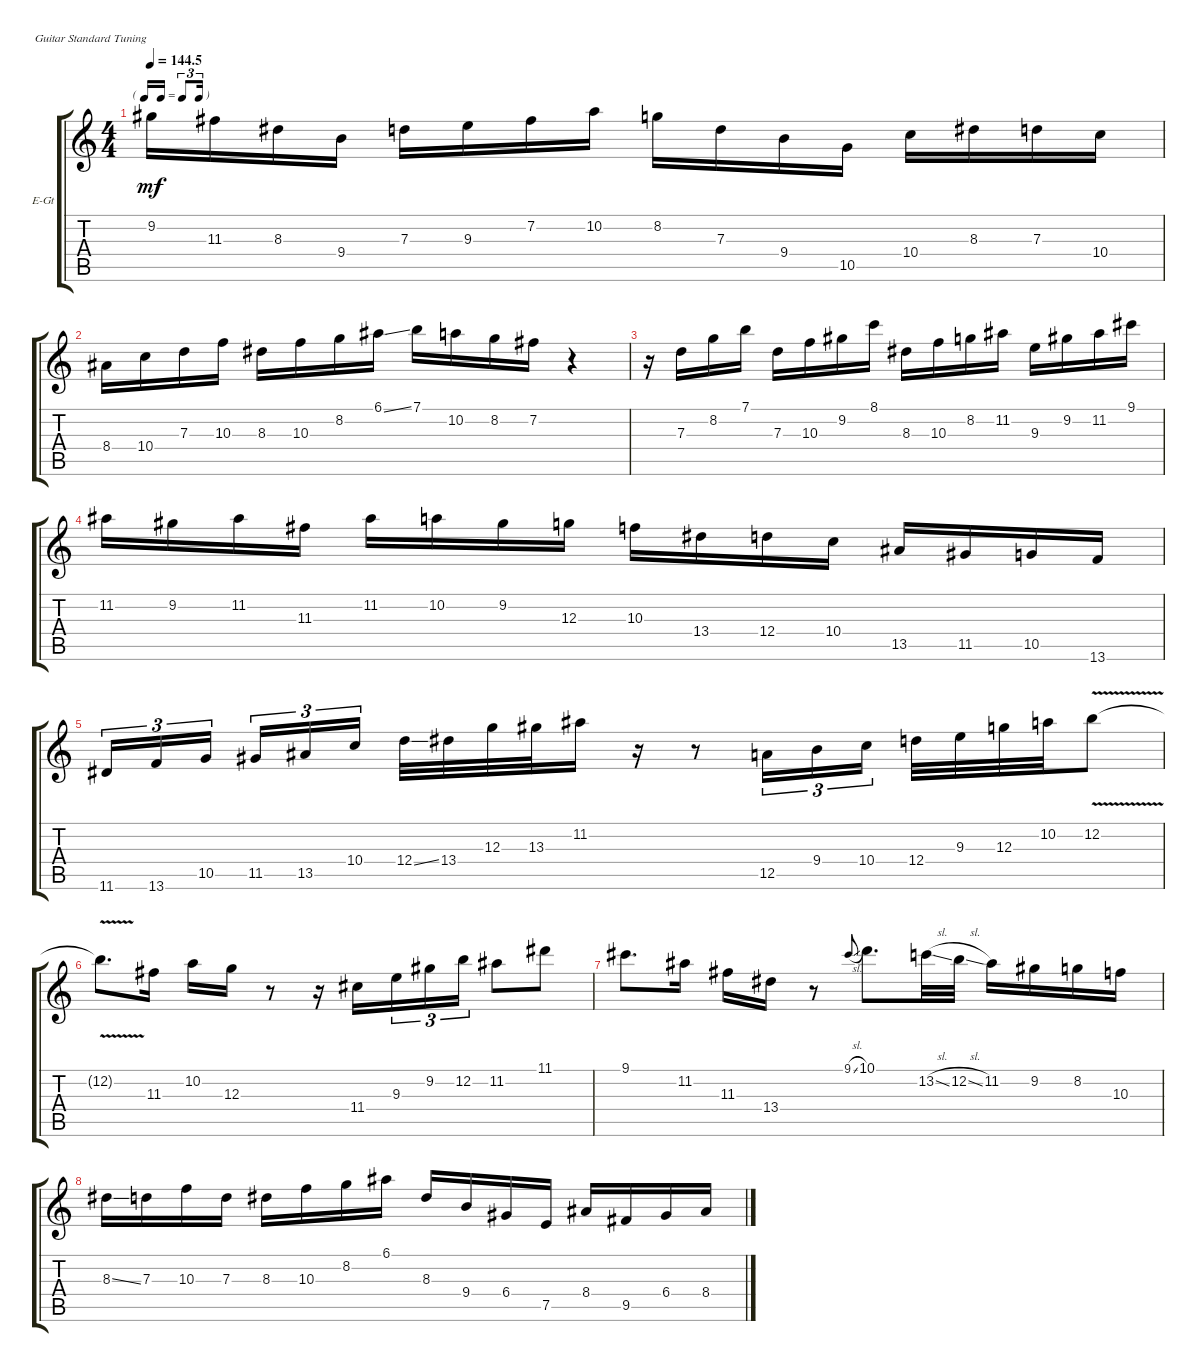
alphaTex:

\defaultSystemsLayout 4
\bracketExtendMode groupsimilarinstruments
\firstSystemTrackNameOrientation horizontal
\otherSystemsTrackNameOrientation horizontal
\track ("Electric Guitar" "E-Gt") {instrument electricguitarclean}
\staff {score tabs}
\tuning (E4 B3 G3 D3 A2 E2)
\ts (4 4)
\tf triplet16th
\tempo
144.5
\accidentals auto
\clef g2
\ottava regular
\simile none
\scale
1.03909
\ks c
9.2.16{dy mf} 11.3.16 8.3.16 9.4.16 7.3.16 9.3.16 7.2.16 10.2.16 8.2.16 7.3.16 9.4.16 10.5.16 10.4.16 8.3.16 7.3.16 10.4.16 |
\scale
0.960908 8.4.16 10.4.16 7.3.16 10.3.16 8.3.16 10.3.16 8.2.16 6.1{ss}.16 7.1.16 10.2.16 8.2.16 7.2.16 r.4 |
\scale
1.03909 r.16 7.3.16 8.2.16 7.1.16 7.3.16 10.3.16 9.2.16 8.1.16 8.3.16 10.3.16 8.2.16 11.2.16 9.3.16 9.2.16 11.2.16 9.1.16 |
\scale
0.960908 11.2.16 9.2.16 11.2.16 11.3.16 11.2.16 10.2.16 9.2.16 12.3.16 10.3.16 13.4.16 12.4.16 10.4.16 13.5.16 11.5.16 10.5.16 13.6.16 |
\scale
1.03909 11.6.16{tu (3 2)} 13.6.16{tu (3 2)} 10.5.16{tu (3 2)} 11.5.16{tu (3 2)} 13.5.16{tu (3 2)} 10.4.16{tu (3 2)} 12.4{ss}.32 13.4.32 12.3.32 13.3.32 11.2.16 r.16 r.8 12.5.16{tu (3 2)} 9.4.16{tu (3 2)} 10.4.16{tu (3 2)} 12.4.32 9.3.32 12.3.32 10.2.32 12.2{v}.8 |
\scale
0.960908 12.2{t}.8{d} 11.3.16 10.2.16 12.3.16 r.8 r.16 11.4.16{beam merge} 9.3.16{tu (3 2) beam merge} 9.2.16{tu (3 2) beam merge} 12.2.16{tu (3 2)} 11.2.8 11.1.8 |
\scale
1.03909 9.1.8{d} 11.2.16 11.3.16 13.4.16 r.8 9.1{sl}.8{gr onbeat} 10.1.8{d} 13.2{sl}.32 12.2{sl}.32 11.2.16 9.2.16 8.2.16 10.3.16 |
\scale
0.960908 8.3{ss}.16 7.3.16 10.3.16 7.3.16 8.3.16 10.3.16 8.2.16 6.1.16 8.3.16 9.4.16 6.4.16 7.5.16 8.4.16 9.5.16 6.4.16 8.4.16
